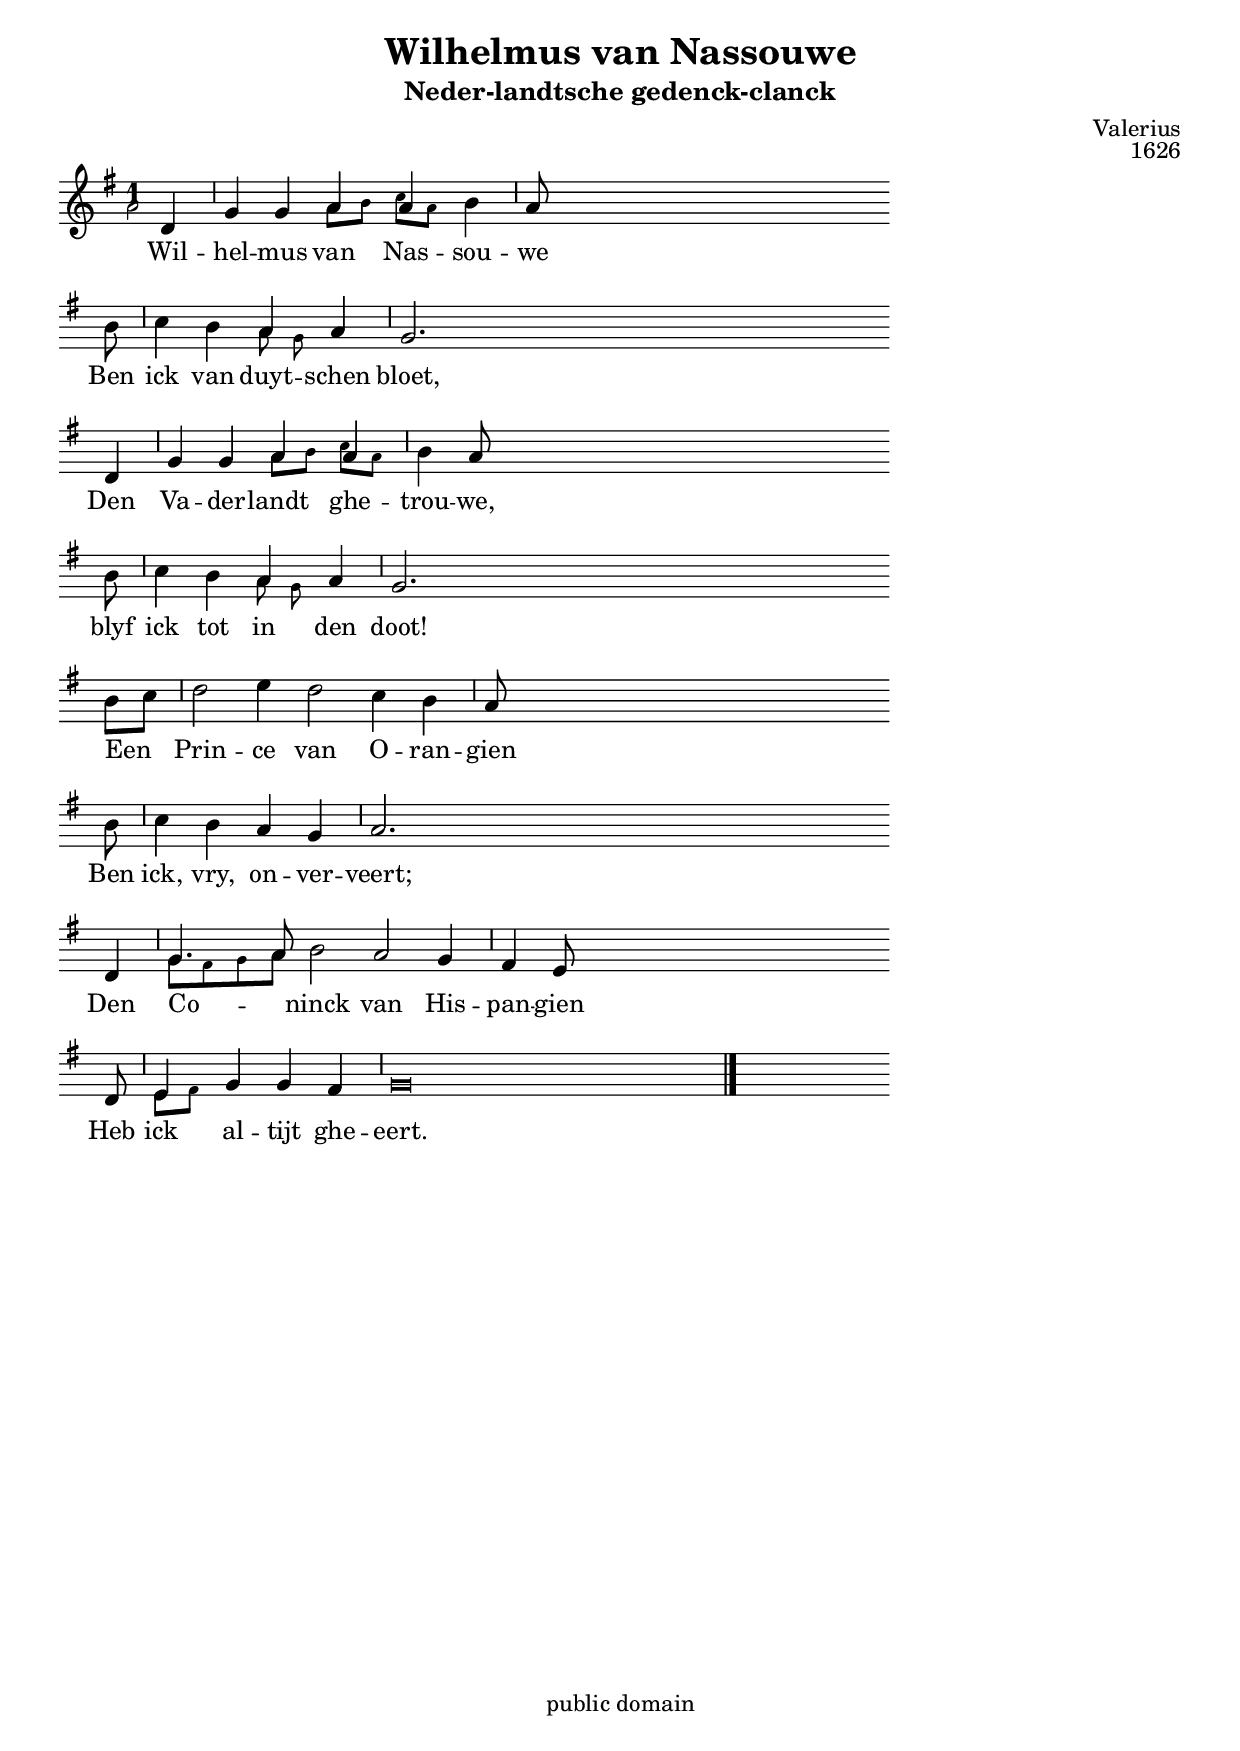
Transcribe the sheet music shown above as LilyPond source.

\version "2.8.0"

\header {
  texidoc = "Wilhelmus van Nassouwe"
  title = "Wilhelmus van Nassouwe"
  composer = "Valerius"
  subtitle = "Neder-landtsche gedenck-clanck"
  opus = "1626"
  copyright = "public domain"
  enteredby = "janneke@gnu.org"
}

%% hymn tricks
#(define (prepend-grob-property grob-name
	  grob-prop entry)
  (lambda (context)
   (let*
    ((grob-def (ly:context-property context grob-name)))
    (if (pair? grob-def)
     (ly:context-pushpop-property context grob-name grob-prop
      (cons
       entry
       (assoc-get grob-prop (car grob-def))))))))

#(define (set-extra-space grob-name entry value)
  (prepend-grob-property grob-name 'space-alist
   (cons entry (cons 'extra-space value))))

noclefs =  {
  s1
  \override Staff.Clef #'break-visibility =
    #all-invisible
}

setMargins = {
  %% first line left margin
  %% justified:
  %% \context Staff \applyContext #(set-extra-space 'TimeSignature 'first-note 4.5)
  %% ragged-right:
  \context Staff \applyContext #(set-extra-space 'TimeSignature 'first-note 9.5)
  
  %% next lines left margin
  \context Staff \applyContext #(set-extra-space 'KeySignature 'staff-bar 15)
  
  %% next lines small key-signature margin
  \context Staff \applyContext #(set-extra-space 'LeftEdge 'key-signature 1.0)
}

pipeSymbol = {
  %% Set height of bar line to 2 staff-spaces
  \once \override Staff.BarLine #'bar-size = #2
  %% Move barline one staff-space up
  \once \override Staff.BarLine #'extra-offset = #'(0 . 1)
  \bar "|"
}

myBreak = { \bar "" \break }

\layout {
  indent = 0.0\mm
  line-width = 120.0\mm
  textheight = 270.0\mm
}

voice =  \relative c' {
  \clef violin
  \key g \major
  d4 | g g a a b | a8 \myBreak
  b8 | c4 b a a | g2. \myBreak

  d4 | g g a a | b a8 \myBreak
  b8 | c4 b a a| g2.  \myBreak

  %% Hack for better left tekst margin
  %% b8[ c] | d2 e4 d2 c4 | b a8 \myBreak
  \set melismaBusyProperties = #'()
  b8[ c] |
  \unset melismaBusyProperties
  d2 e4 d2 c4 b | a8 \myBreak
  b8 | c4 b a g | a2. \myBreak

  d,4 | g4.\melisma a8\melismaEnd b2 a2 g4 | fis e8 \myBreak
  d8 | e4 g g fis | 
  
  \override NoteHead #'style = #'neomensural

  g\breve

  %% justified lines:
  %%\override Staff.BarLine #'extra-offset = #'(12 . 0)
  %% ragged-right:
  \override Staff.BarLine #'extra-offset = #'(23 . 0)
  \bar "|."
}

stich =  \relative c'' {
  \override Staff.NoteCollision #'merge-differently-dotted = ##t
  \set fontSize = #-3
  \override Stem #'length-fraction = #(magstep -3)

  \voiceTwo
  \partial 4
  s4 s s a8[ b] c[ a] s4.
  s8 s4 s a8 g s4 s2.

  s4 s s a8[ b] c[ a] s4.
  s8 s4 s a8 g s4 s2.
  
  s8 s s2 s4 s2 s4 s s8
  s8 s4 s s s s2.

  s4 g8[ fis g a] s2 s2 s4 s s8
  s8 e8[ fis]
}

modernText = \lyricmode {
  Wil -- hel -- mus van Nas -- sou -- we
  ben ik van duit -- sen bloed,

  den va -- der -- land ge -- trou -- we
  blijf ik tot in den dood.

  Een prin -- se van O -- ran -- je
  ben ik vrij on -- ver -- veerd,

  den ko -- ning van His -- pan -- je
  heb ik al -- tijd ge -- eerd.
}

text = \lyricmode {
  Wil -- hel -- mus van Nas -- sou -- we
  Ben ick van duyt -- schen bloet,
  Den Va -- der -- landt ghe -- trou -- we,
  blyf ick tot in den doot!
  %% Hack for better left text margin:
  %% Een Prin -- ce van O -- ran -- gien
  Een " " Prin -- ce van O -- ran -- gien
  Ben ick, vry, on -- ver -- veert;
  Den Co -- ninck van His -- pan -- gien
  Heb ick al -- tijt ghe -- eert.
}

oneHalfNoteTime = \markup {
  \override #'(baseline-skip . 0)
  \column { \line { \number "1" } \line { \smaller \smaller \note #"2" #-0.5 } }
}

\layout {
  ragged-right = ##t

  \context {
    \Score
    %% defaults
    %% (shortest-duration-space . 2.0)
    %% (spacing-increment . 1.2)
    %% (base-shortest-duration . ,(ly:make-moment 1 8))
    %% wider spacing
    \override SpacingSpanner #'shortest-duration-space = #3.0
    \override SpacingSpanner #'spacing-increment = #1.2
    \override SpacingSpanner #'base-shortest-duration = #(ly:make-moment 1 8)
  }
}

\score {
  \context Score <<
    \context Staff <<
      \override Staff.StaffSymbol #'width = #'80
      \set Staff.autoBeaming = ##f
      \set Score.timing = ##f
      \setMargins
     
      %% Less vertical space needed with lyrics
      \override Staff.VerticalAxisGroup #'minimum-Y-extent = #'(2 . 2)
      
      %% Custom time signature
      \override Staff.TimeSignature #'stencil = #ly:text-interface::print
      \override Staff.TimeSignature #'text = #oneHalfNoteTime
      \noclefs
    
      \new Voice =  "voice" \voice
      \new Voice =  "stich" \stich
    >>
    \lyricsto "voice" \new Lyrics {
      \override VerticalAxisGroup #'minimum-Y-extent = #'(2 . 2)
      \text
    }
  >>
  \layout {}
  \midi {}
}

%%% Local variables:
%%% LilyPond-indent-level:2
%%% End:
